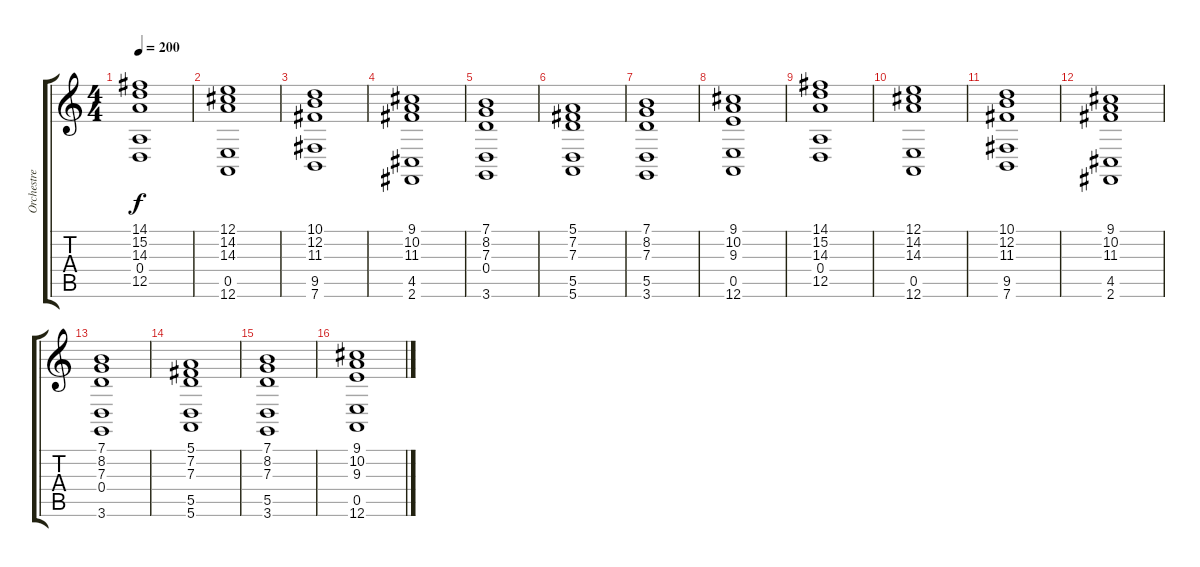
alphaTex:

\track ("Orchestre" "Orchestre") {instrument stringensemble1}
\staff {score tabs}
\tuning (E4 B3 G3 D3 A2 E2) {hide}
\ts (4 4)
\tempo 200
\clef g2
\ks c
(14.1 15.2 14.3 0.4 12.5).1{dy f} |
(12.1 14.2 14.3 0.5 12.6).1 |
(10.1 12.2 11.3 9.5 7.6).1 |
(9.1 10.2 11.3 4.5 2.6).1 |
(7.1 8.2 7.3 0.4 3.6).1 |
(5.1 7.2 7.3 5.5 5.6).1 |
(7.1 8.2 7.3 5.5 3.6).1 |
(9.1 10.2 9.3 0.5 12.6).1 |
(14.1 15.2 14.3 0.4 12.5).1 |
(12.1 14.2 14.3 0.5 12.6).1 |
(10.1 12.2 11.3 9.5 7.6).1 |
(9.1 10.2 11.3 4.5 2.6).1 |
(7.1 8.2 7.3 0.4 3.6).1 |
(5.1 7.2 7.3 5.5 5.6).1 |
(7.1 8.2 7.3 5.5 3.6).1 |
(9.1 10.2 9.3 0.5 12.6).1
